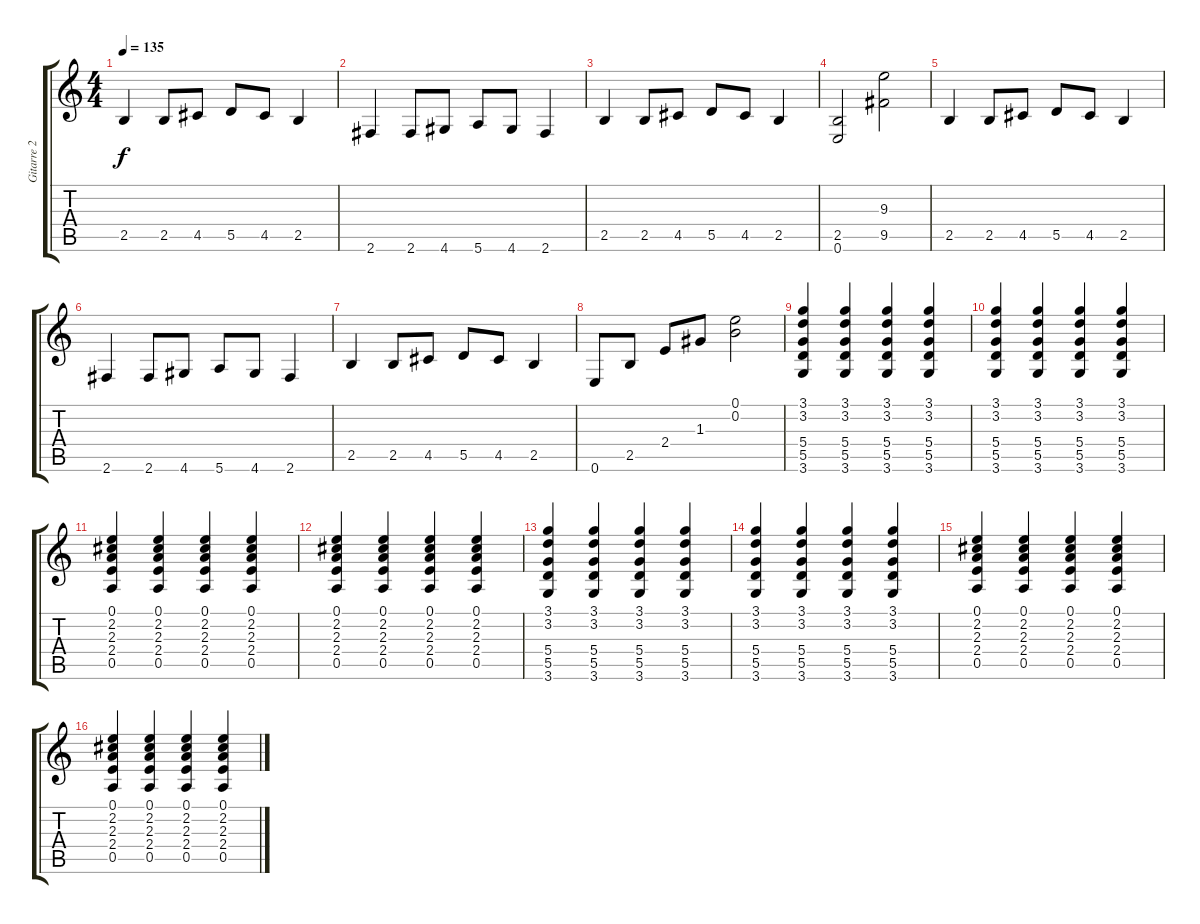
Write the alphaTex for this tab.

\track ("Gitarre 2" "Gitarre 2") {instrument distortionguitar}
\staff {score tabs}
\tuning (E4 B3 G3 D3 A2 E2) {hide}
\ts (4 4)
\tempo 135
\clef g2
\ks c
2.5.4{dy f} 2.5.8 4.5.8 5.5.8 4.5.8 2.5.4 |
2.6.4 2.6.8 4.6.8 5.6.8 4.6.8 2.6.4 |
2.5.4 2.5.8 4.5.8 5.5.8 4.5.8 2.5.4 |
(2.5 0.6).2 (9.3 9.5).2 |
2.5.4 2.5.8 4.5.8 5.5.8 4.5.8 2.5.4 |
2.6.4 2.6.8 4.6.8 5.6.8 4.6.8 2.6.4 |
2.5.4 2.5.8 4.5.8 5.5.8 4.5.8 2.5.4 |
0.6.8 2.5.8 2.4.8 1.3.8 (0.1 0.2).2 |
(3.1 3.2 5.4 5.5 3.6).4 (3.1 3.2 5.4 5.5 3.6).4 (3.1 3.2 5.4 5.5 3.6).4 (3.1 3.2 5.4 5.5 3.6).4 |
(3.1 3.2 5.4 5.5 3.6).4 (3.1 3.2 5.4 5.5 3.6).4 (3.1 3.2 5.4 5.5 3.6).4 (3.1 3.2 5.4 5.5 3.6).4 |
(0.1 2.2 2.3 2.4 0.5).4 (0.1 2.2 2.3 2.4 0.5).4 (0.1 2.2 2.3 2.4 0.5).4 (0.1 2.2 2.3 2.4 0.5).4 |
(0.1 2.2 2.3 2.4 0.5).4 (0.1 2.2 2.3 2.4 0.5).4 (0.1 2.2 2.3 2.4 0.5).4 (0.1 2.2 2.3 2.4 0.5).4 |
(3.1 3.2 5.4 5.5 3.6).4 (3.1 3.2 5.4 5.5 3.6).4 (3.1 3.2 5.4 5.5 3.6).4 (3.1 3.2 5.4 5.5 3.6).4 |
(3.1 3.2 5.4 5.5 3.6).4 (3.1 3.2 5.4 5.5 3.6).4 (3.1 3.2 5.4 5.5 3.6).4 (3.1 3.2 5.4 5.5 3.6).4 |
(0.1 2.2 2.3 2.4 0.5).4 (0.1 2.2 2.3 2.4 0.5).4 (0.1 2.2 2.3 2.4 0.5).4 (0.1 2.2 2.3 2.4 0.5).4 |
(0.1 2.2 2.3 2.4 0.5).4 (0.1 2.2 2.3 2.4 0.5).4 (0.1 2.2 2.3 2.4 0.5).4 (0.1 2.2 2.3 2.4 0.5).4
